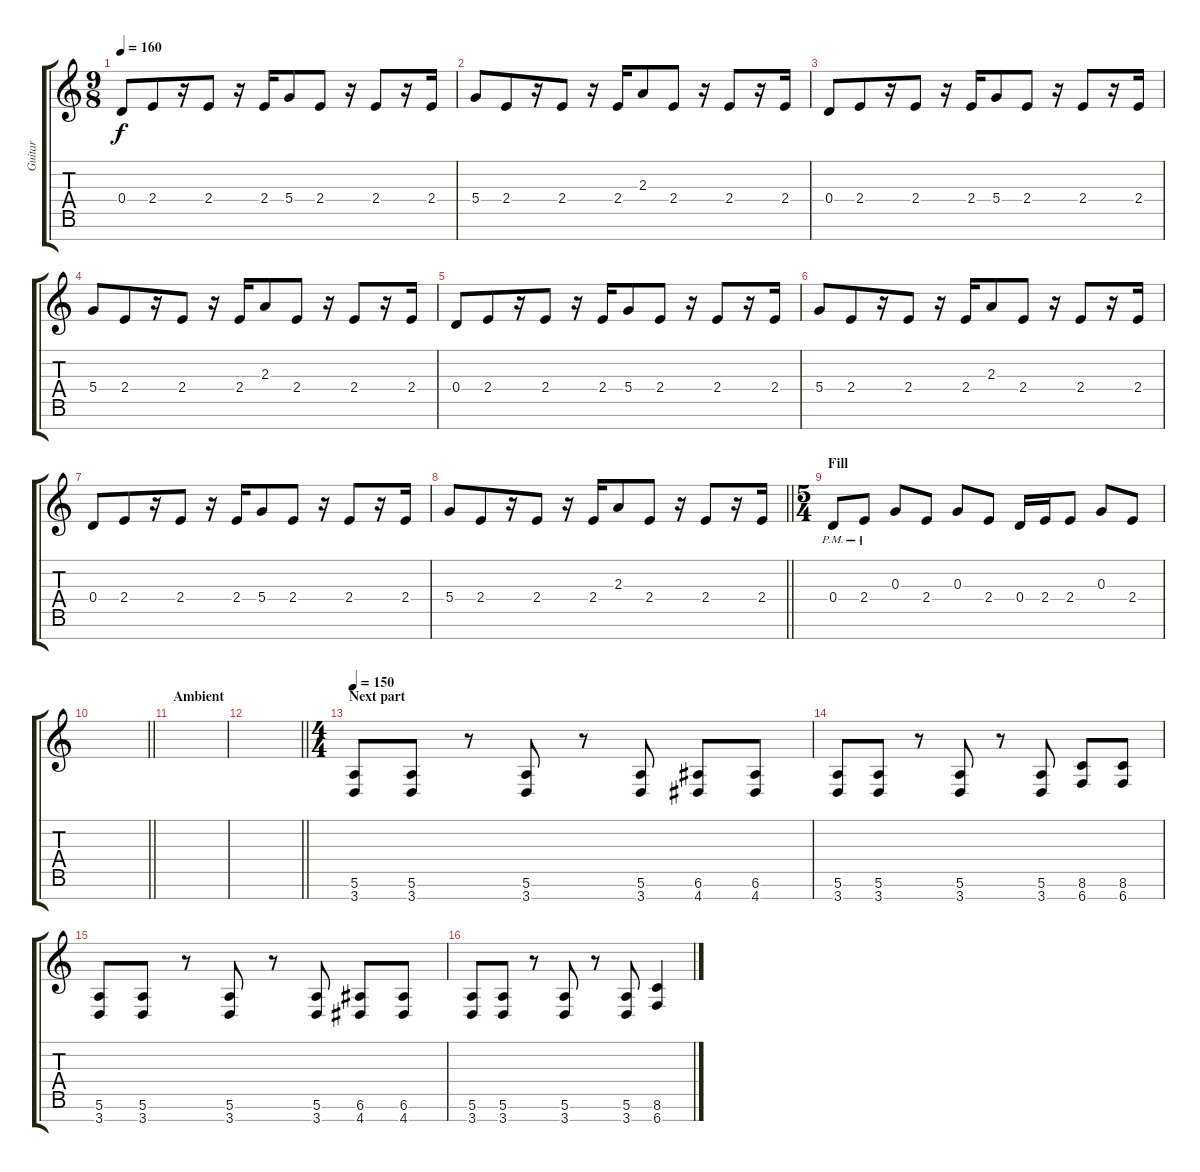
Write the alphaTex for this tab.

\track ("Guitar" "Guitar") {instrument distortionguitar}
\staff {score tabs}
\tuning (E4 B3 G3 D3 A2 E2 B1) {hide}
\ts (9 8)
\tempo 160
\clef g2
\ks c
0.4.8{dy f} 2.4.8 r.16 2.4.8 r.16 2.4.16 5.4.8 2.4.8 r.16 2.4.8 r.16 2.4.16 |
5.4.8 2.4.8 r.16 2.4.8 r.16 2.4.16 2.3.8 2.4.8 r.16 2.4.8 r.16 2.4.16 |
0.4.8 2.4.8 r.16 2.4.8 r.16 2.4.16 5.4.8 2.4.8 r.16 2.4.8 r.16 2.4.16 |
5.4.8 2.4.8 r.16 2.4.8 r.16 2.4.16 2.3.8 2.4.8 r.16 2.4.8 r.16 2.4.16 |
0.4.8 2.4.8 r.16 2.4.8 r.16 2.4.16 5.4.8 2.4.8 r.16 2.4.8 r.16 2.4.16 |
5.4.8 2.4.8 r.16 2.4.8 r.16 2.4.16 2.3.8 2.4.8 r.16 2.4.8 r.16 2.4.16 |
0.4.8 2.4.8 r.16 2.4.8 r.16 2.4.16 5.4.8 2.4.8 r.16 2.4.8 r.16 2.4.16 |
\barLineRight lightlight
5.4.8 2.4.8 r.16 2.4.8 r.16 2.4.16 2.3.8 2.4.8 r.16 2.4.8 r.16 2.4.16 |
\ts (5 4)
\section ("" "Fill")
0.4{pm}.8 2.4{pm}.8 0.3.8 2.4.8 0.3.8 2.4.8 0.4.16 2.4.16 2.4.8 0.3.8 2.4.8 |
\barLineRight lightlight
|
\section ("" "Ambient")
|
\barLineRight lightlight
|
\ts (4 4)
\section ("" "Next part")
\tempo 150
(5.6 3.7).8 (5.6 3.7).8 r.8 (5.6 3.7).8 r.8 (5.6 3.7).8 (6.6 4.7).8 (6.6 4.7).8 |
(5.6 3.7).8 (5.6 3.7).8 r.8 (5.6 3.7).8 r.8 (5.6 3.7).8 (8.6 6.7).8 (8.6 6.7).8 |
(5.6 3.7).8 (5.6 3.7).8 r.8 (5.6 3.7).8 r.8 (5.6 3.7).8 (6.6 4.7).8 (6.6 4.7).8 |
(5.6 3.7).8 (5.6 3.7).8 r.8 (5.6 3.7).8 r.8 (5.6 3.7).8 (8.6 6.7).4
